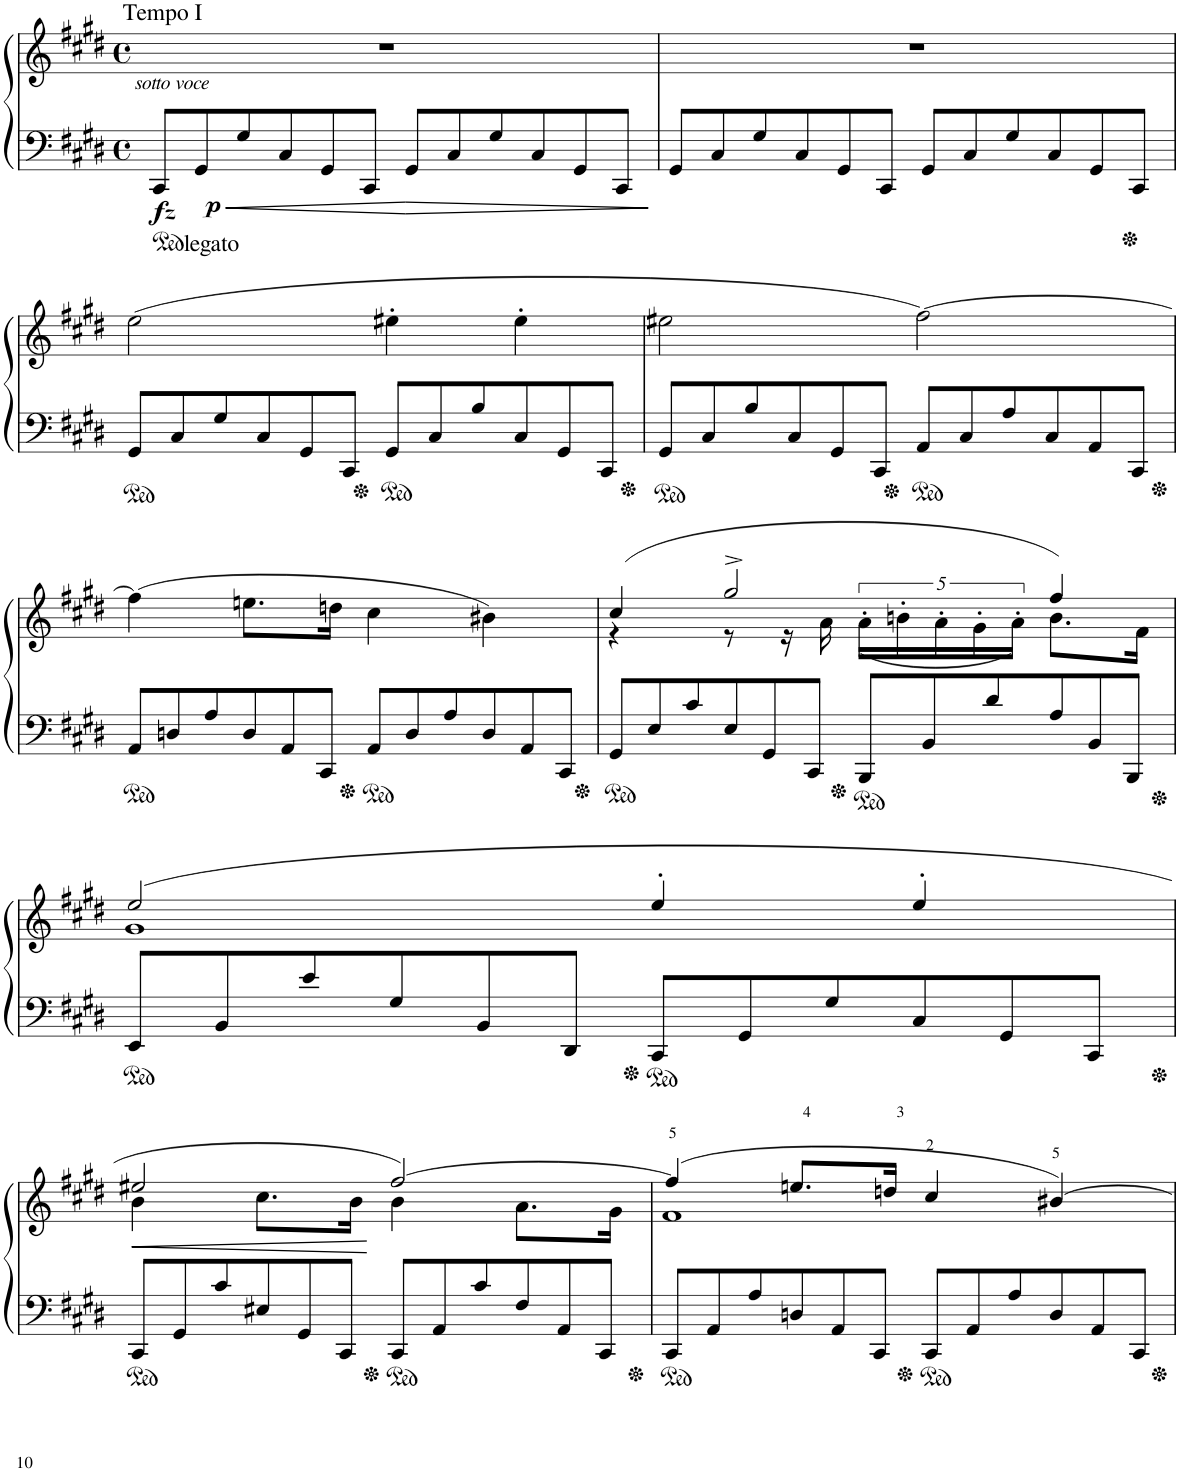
**kern	**kern	**dynam
*part1	*part1	*part1
*staff2	*staff1	*staff1/2
*I"Piano	*	*
*I'Pno.	*	*
!!LO:PB:g=z
*clefF4	*clefG2	*
*k[f#c#g#d#]	*k[f#c#g#d#]	*
*M4/4	*M4/4	*
*met(c)	*met(c)	*
*Xbrackettup	*	*
=84	=84	=84
!	!LO:TX:b:i:t=sotto voce	!
!	!LO:TX:a:t=Tempo I	!
!	!	!LO:DY:b=2
12CC#/L	1r	fz
!	!	!LO:DY:b=2
12GG#/	.	p
12G#/	.	.
12C#/	.	.
12GG#/	.	.
12CC#/J	.	.
12GG#/L	.	.
12C#/	.	.
12G#/	.	.
12C#/	.	.
12GG#/	.	.
12CC#/J	.	.
=85	=85	=85
12GG#/L	1r	.
12C#/	.	.
12G#/	.	.
12C#/	.	.
12GG#/	.	.
12CC#/J	.	.
12GG#/L	.	.
12C#/	.	.
12G#/	.	.
12C#/	.	.
12GG#/	.	.
12CC#/J	.	.
!!LO:LB:g=z
=86	=86	=86
12GG#/L	(2ee\	.
12C#/	.	.
12G#/	.	.
12C#/	.	.
12GG#/	.	.
12CC#/J	.	.
12GG#/L	4ee#X'\	.
12C#/	.	.
12B/	.	.
12C#/	4ee#'\	.
12GG#/	.	.
12CC#/J	.	.
=87	=87	=87
12GG#/L	2ee#X\	.
12C#/	.	.
12B/	.	.
12C#/	.	.
12GG#/	.	.
12CC#/J	.	.
12AA/L	[2ff#\)	.
12C#/	.	.
12A/	.	.
12C#/	.	.
12AA/	.	.
12CC#/J	.	.
!!LO:LB:g=z
=88	=88	=88
12AA/L	(4ff#\]	.
12Dn/	.	.
12A/	.	.
12D/	8.een\L	.
12AA/	.	.
12CC#/J	.	.
.	16ddn\Jk	.
12AA/L	4cc#\	.
12D/	.	.
12A/	.	.
12D/	4b#X\)	.
12AA/	.	.
12CC#/J	.	.
=89	=89	=89
*	*^	*
12GG#/L	(4cc#/	4r	.
12E/	.	.	.
12c#/	.	.	.
12E/	2gg#^/	8r	.
12GG#/	.	.	.
.	.	16r	.
12CC#/J	.	.	.
.	.	16a\	.
12BBB/L	.	(20a'>\LL	.
.	.	20bn'>\	.
12BB/	.	.	.
.	.	20a'>\	.
.	.	20g#'>\	.
12d#/	.	.	.
.	.	20a'>\JJ)	.
12A/	4ff#/)	8.b\L	.
12BB/	.	.	.
12BBB/J	.	.	.
.	.	16f#\Jk	.
!!LO:LB:g=z	!!
=90	=90	=90	=90
12EE/L	(2ee/	1g#	.
12BB/	.	.	.
12e/	.	.	.
12G#/	.	.	.
12BB/	.	.	.
12DD#/J	.	.	.
12CC#/L	4ee'/	.	.
12GG#/	.	.	.
12G#/	.	.	.
12C#/	4ee'/	.	.
12GG#/	.	.	.
12CC#/J	.	.	.
!!LO:LB:g=z	!!
=91	=91	=91	=91
!	!	!	!LO:HP:b
12CC#/L	2ee#X/	4b\	<
12GG#/	.	.	.
12c#/	.	.	.
12E#X/	.	8.cc#\L	.
12GG#/	.	.	.
12CC#/J	.	.	.
.	.	16b\Jk	.
12CC#/L	[2ff#/)	4b\	[
12AA/	.	.	.
12c#/	.	.	.
12F#/	.	8.a\L	.
12AA/	.	.	.
12CC#/J	.	.	.
.	.	16g#\Jk	.
=92	=92	=92	=92
12CC#/L	(4ff#/]	1f#	.
12AA/	.	.	.
12A/	.	.	.
12Dn/	8.een/L	.	.
12AA/	.	.	.
12CC#/J	.	.	.
.	16ddn/Jk	.	.
12CC#/L	4cc#/	.	.
12AA/	.	.	.
12A/	.	.	.
12D/	[4b#X/)	.	.
12AA/	.	.	.
12CC#/J	.	.	.
*	*v	*v	*
=	=	=
*-	*-	*-
